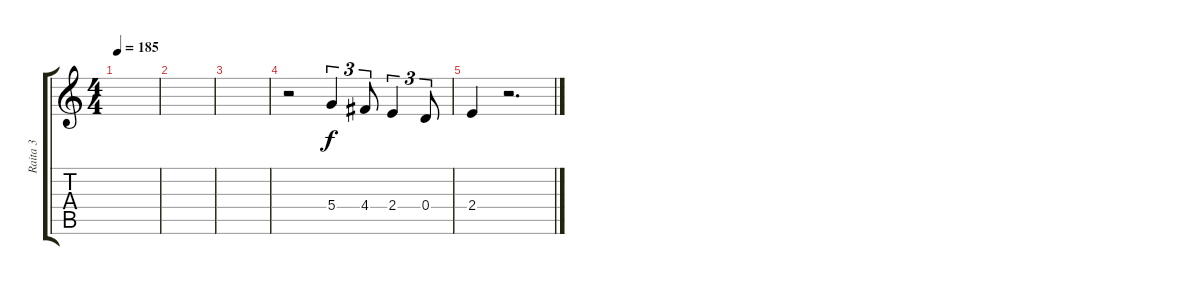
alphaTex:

\track ("Raita 3" "Raita 3") {instrument banjo}
\staff {score tabs}
\tuning (E4 B3 G3 D3 A2 E2) {hide}
\displaytranspose 12
\ts (4 4)
\tempo 185
\clef g2
\ks c
|
|
|
r.2 5.4.4{tu (3 2)} 4.4.8{tu (3 2)} 2.4.4{tu (3 2)} 0.4.8{tu (3 2)} |
2.4.4 r.2{d}
